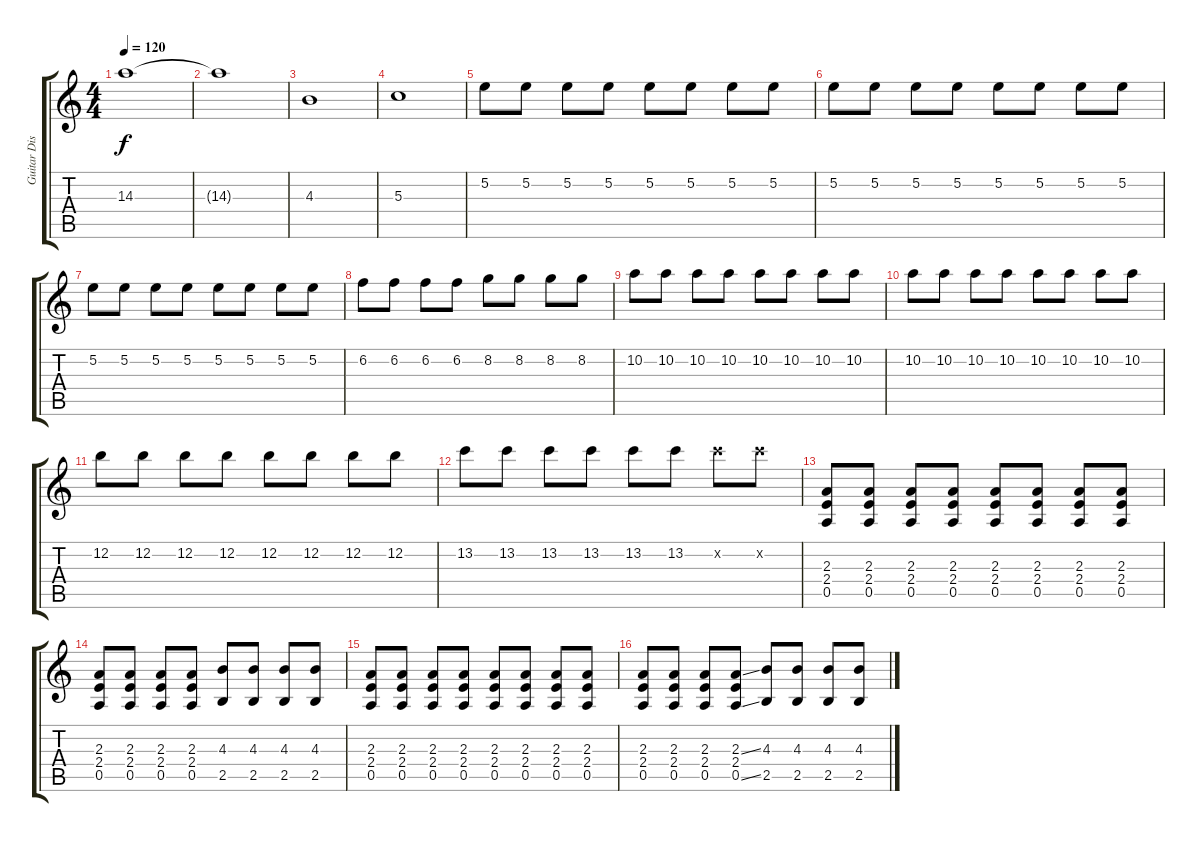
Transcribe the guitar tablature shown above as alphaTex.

\track ("Guitar Distortion" "Guitar Dis") {instrument distortionguitar}
\staff {score tabs}
\tuning (E4 B3 G3 D3 A2 E2) {hide}
\ts (4 4)
\tempo 120
\clef g2
\ks c
14.3.1{dy f} |
14.3{t}.1 |
4.3.1 |
5.3.1 |
5.2.8 5.2.8 5.2.8 5.2.8 5.2.8 5.2.8 5.2.8 5.2.8 |
5.2.8 5.2.8 5.2.8 5.2.8 5.2.8 5.2.8 5.2.8 5.2.8 |
5.2.8 5.2.8 5.2.8 5.2.8 5.2.8 5.2.8 5.2.8 5.2.8 |
6.2.8 6.2.8 6.2.8 6.2.8 8.2.8 8.2.8 8.2.8 8.2.8 |
10.2.8 10.2.8 10.2.8 10.2.8 10.2.8 10.2.8 10.2.8 10.2.8 |
10.2.8 10.2.8 10.2.8 10.2.8 10.2.8 10.2.8 10.2.8 10.2.8 |
12.2.8 12.2.8 12.2.8 12.2.8 12.2.8 12.2.8 12.2.8 12.2.8 |
13.2.8 13.2.8 13.2.8 13.2.8 13.2.8 13.2.8 13.2{x}.8 13.2{x}.8 |
(2.3 2.4 0.5).8 (2.3 2.4 0.5).8 (2.3 2.4 0.5).8 (2.3 2.4 0.5).8 (2.3 2.4 0.5).8 (2.3 2.4 0.5).8 (2.3 2.4 0.5).8 (2.3 2.4 0.5).8 |
(2.3 2.4 0.5).8 (2.3 2.4 0.5).8 (2.3 2.4 0.5).8 (2.3 2.4 0.5).8 (4.3 2.5).8 (4.3 2.5).8 (4.3 2.5).8 (4.3 2.5).8 |
(2.3 2.4 0.5).8 (2.3 2.4 0.5).8 (2.3 2.4 0.5).8 (2.3 2.4 0.5).8 (2.3 2.4 0.5).8 (2.3 2.4 0.5).8 (2.3 2.4 0.5).8 (2.3 2.4 0.5).8 |
(2.3 2.4 0.5).8 (2.3 2.4 0.5).8 (2.3 2.4 0.5).8 (2.3{ss} 2.4 0.5{ss}).8 (4.3 2.5).8 (4.3 2.5).8 (4.3 2.5).8 (4.3 2.5).8
